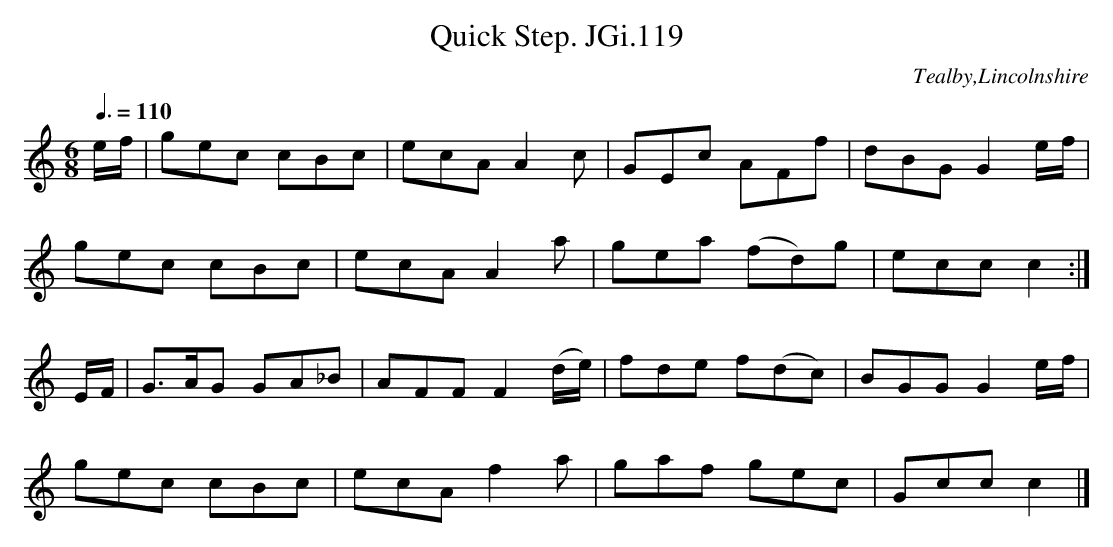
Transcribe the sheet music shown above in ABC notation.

X:1
T:Quick Step. JGi.119
L:1/8
M:6/8
O:Tealby,Lincolnshire
Q:3/8=110
K:C
e/f/|gec cBc|ecA A2c|GEc AFf|dBGG2e/f/|
gec cBc|ecAA2a|gea (fd)g|eccc2:|
E/F/|G>AG GA_B|AFFF2(d/e/)|fde f(dc)|BGG G2e/f/|
gec cBc|ecAf2a|gaf gec|Gccc2|]
